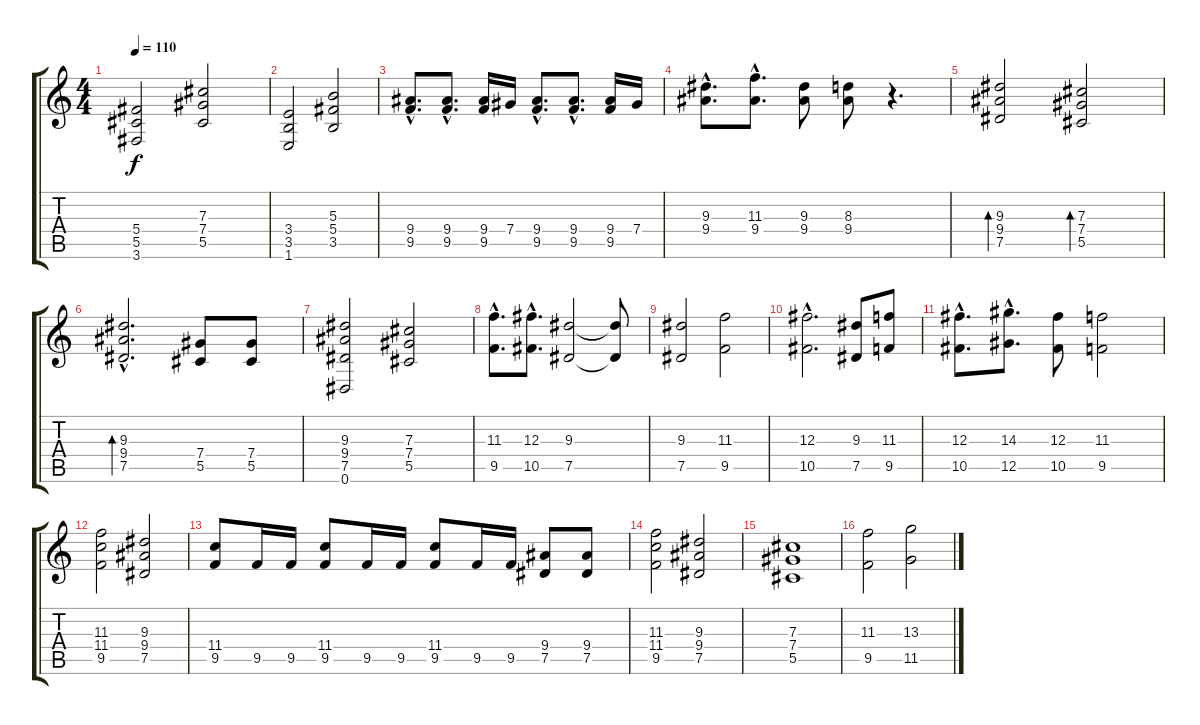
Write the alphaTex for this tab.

\track "" {instrument overdrivenguitar}
\staff {score tabs}
\tuning (Eb4 Bb3 Gb3 Db3 Ab2 Eb2) {hide}
\ts (4 4)
\tempo 110
\clef g2
\ks c
(5.4 5.5 3.6).2{dy f} (7.3 7.4 5.5).2 |
(3.4 3.5 1.6).2 (5.3 5.4 3.5).2 |
(9.4{hac} 9.5{hac}).8{d} (9.4{hac} 9.5{hac}).8{d} (9.4 9.5).16 7.4.16 (9.4{hac} 9.5{hac}).8{d} (9.4{hac} 9.5{hac}).8{d} (9.4 9.5).16 7.4.16 |
(9.3{hac} 9.4{hac}).8{d} (11.3{hac} 9.4{hac}).8{d} (9.3 9.4).8 (8.3 9.4).8 r.4{d} |
(9.3 9.4 7.5).2{bd 480 instrument electricguitarjazz} (7.3 7.4 5.5).2{bd 480} |
(9.3{hac} 9.4{hac} 7.5{hac}).2{d bd 480} (7.4 5.5).8 (7.4 5.5).8 |
(9.3 9.4 7.5 0.6).2{instrument overdrivenguitar} (7.3 7.4 5.5).2 |
(11.3{hac} 9.5{hac}).8{d} (12.3{hac} 10.5{hac}).8{d} (9.3 7.5).2 (9.3{t} 7.5{t}).8 |
(9.3 7.5).2 (11.3 9.5).2 |
(12.3{hac} 10.5{hac}).2{d} (9.3 7.5).8 (11.3 9.5).8 |
(12.3{hac} 10.5{hac}).8{d} (14.3{hac} 12.5{hac}).8{d} (12.3 10.5).8 (11.3 9.5).2 |
(11.3 11.4 9.5).2 (9.3 9.4 7.5).2 |
(11.4 9.5).8 9.5.16 9.5.16 (11.4 9.5).8 9.5.16 9.5.16 (11.4 9.5).8 9.5.16 9.5.16 (9.4 7.5).8 (9.4 7.5).8 |
(11.3 11.4 9.5).2 (9.3 9.4 7.5).2 |
(7.3 7.4 5.5).1 |
(11.3 9.5).2 (13.3 11.5).2
